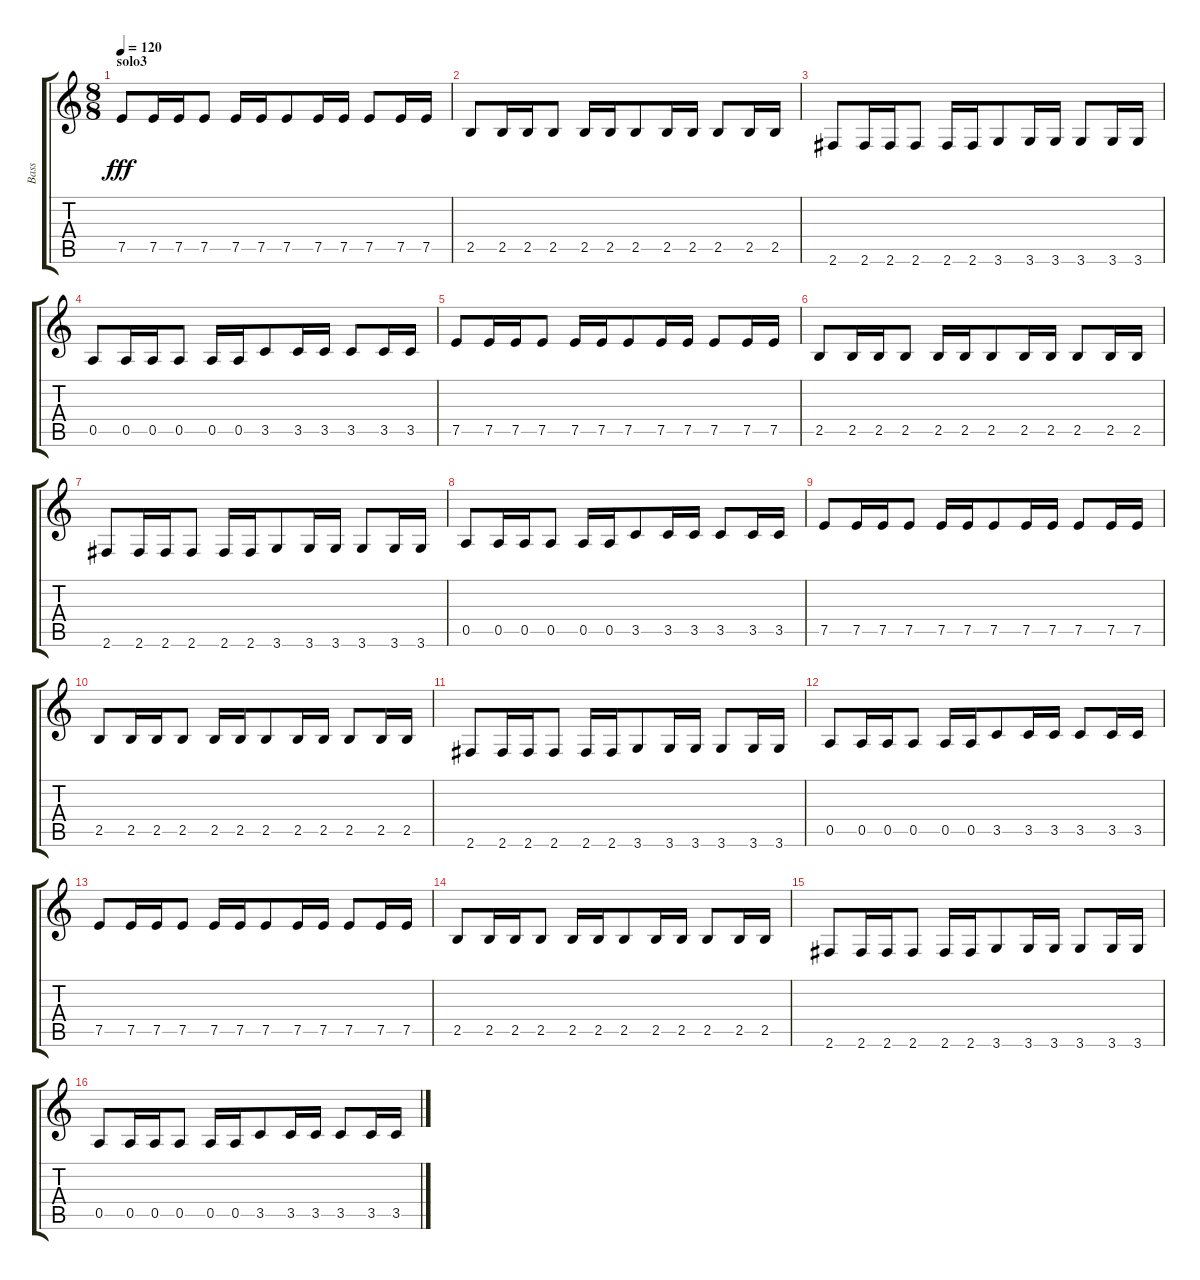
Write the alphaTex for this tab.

\track ("Bass" "Bass") {instrument electricbassfinger}
\staff {score tabs}
\tuning (E4 B3 G3 D3 A2 E2) {hide}
\ts (8 8)
\section ("" "solo3")
\tempo 120
\clef g2
\ks c
7.5.8{dy fff} 7.5.16 7.5.16 7.5.8 7.5.16 7.5.16 7.5.8 7.5.16 7.5.16 7.5.8 7.5.16 7.5.16 |
2.5.8 2.5.16 2.5.16 2.5.8 2.5.16 2.5.16 2.5.8 2.5.16 2.5.16 2.5.8 2.5.16 2.5.16 |
2.6.8 2.6.16 2.6.16 2.6.8 2.6.16 2.6.16 3.6.8 3.6.16 3.6.16 3.6.8 3.6.16 3.6.16 |
0.5.8 0.5.16 0.5.16 0.5.8 0.5.16 0.5.16 3.5.8 3.5.16 3.5.16 3.5.8 3.5.16 3.5.16 |
7.5.8 7.5.16 7.5.16 7.5.8 7.5.16 7.5.16 7.5.8 7.5.16 7.5.16 7.5.8 7.5.16 7.5.16 |
2.5.8 2.5.16 2.5.16 2.5.8 2.5.16 2.5.16 2.5.8 2.5.16 2.5.16 2.5.8 2.5.16 2.5.16 |
2.6.8 2.6.16 2.6.16 2.6.8 2.6.16 2.6.16 3.6.8 3.6.16 3.6.16 3.6.8 3.6.16 3.6.16 |
0.5.8 0.5.16 0.5.16 0.5.8 0.5.16 0.5.16 3.5.8 3.5.16 3.5.16 3.5.8 3.5.16 3.5.16 |
7.5.8 7.5.16 7.5.16 7.5.8 7.5.16 7.5.16 7.5.8 7.5.16 7.5.16 7.5.8 7.5.16 7.5.16 |
2.5.8 2.5.16 2.5.16 2.5.8 2.5.16 2.5.16 2.5.8 2.5.16 2.5.16 2.5.8 2.5.16 2.5.16 |
2.6.8 2.6.16 2.6.16 2.6.8 2.6.16 2.6.16 3.6.8 3.6.16 3.6.16 3.6.8 3.6.16 3.6.16 |
0.5.8 0.5.16 0.5.16 0.5.8 0.5.16 0.5.16 3.5.8 3.5.16 3.5.16 3.5.8 3.5.16 3.5.16 |
7.5.8 7.5.16 7.5.16 7.5.8 7.5.16 7.5.16 7.5.8 7.5.16 7.5.16 7.5.8 7.5.16 7.5.16 |
2.5.8 2.5.16 2.5.16 2.5.8 2.5.16 2.5.16 2.5.8 2.5.16 2.5.16 2.5.8 2.5.16 2.5.16 |
2.6.8 2.6.16 2.6.16 2.6.8 2.6.16 2.6.16 3.6.8 3.6.16 3.6.16 3.6.8 3.6.16 3.6.16 |
0.5.8 0.5.16 0.5.16 0.5.8 0.5.16 0.5.16 3.5.8 3.5.16 3.5.16 3.5.8 3.5.16 3.5.16
